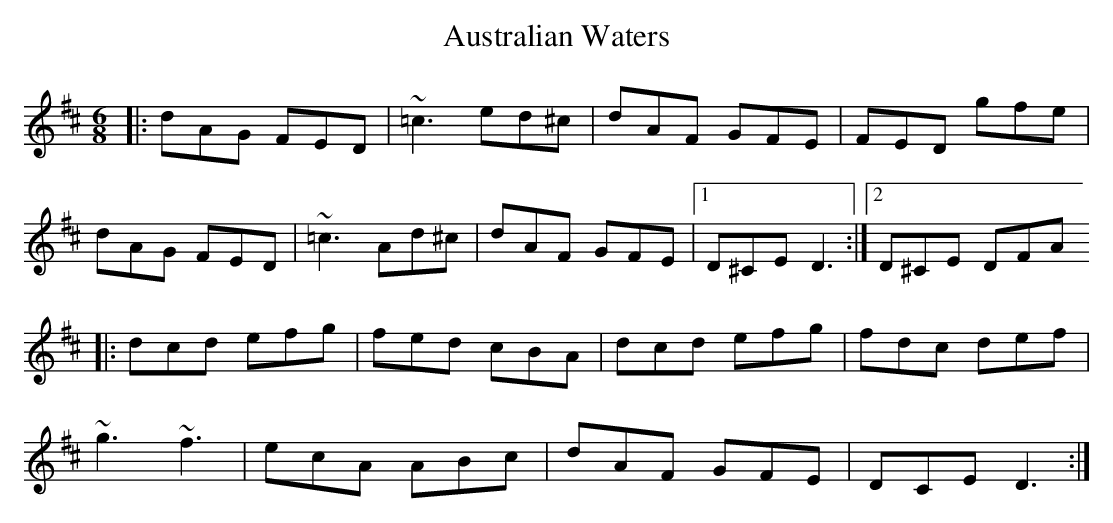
X:1
T:Australian Waters
M:6/8
K:D
|: dAG FED | ~=c3 ed^c | dAF GFE | FED gfe |
dAG FED | ~=c3 Ad^c | dAF GFE |1 D^CE D3 :|2 D^CE DFA
|: dcd efg | fed cBA | dcd efg | fdc def |
~g3 ~f3 | ecA ABc | dAF GFE | DCE D3 :|
